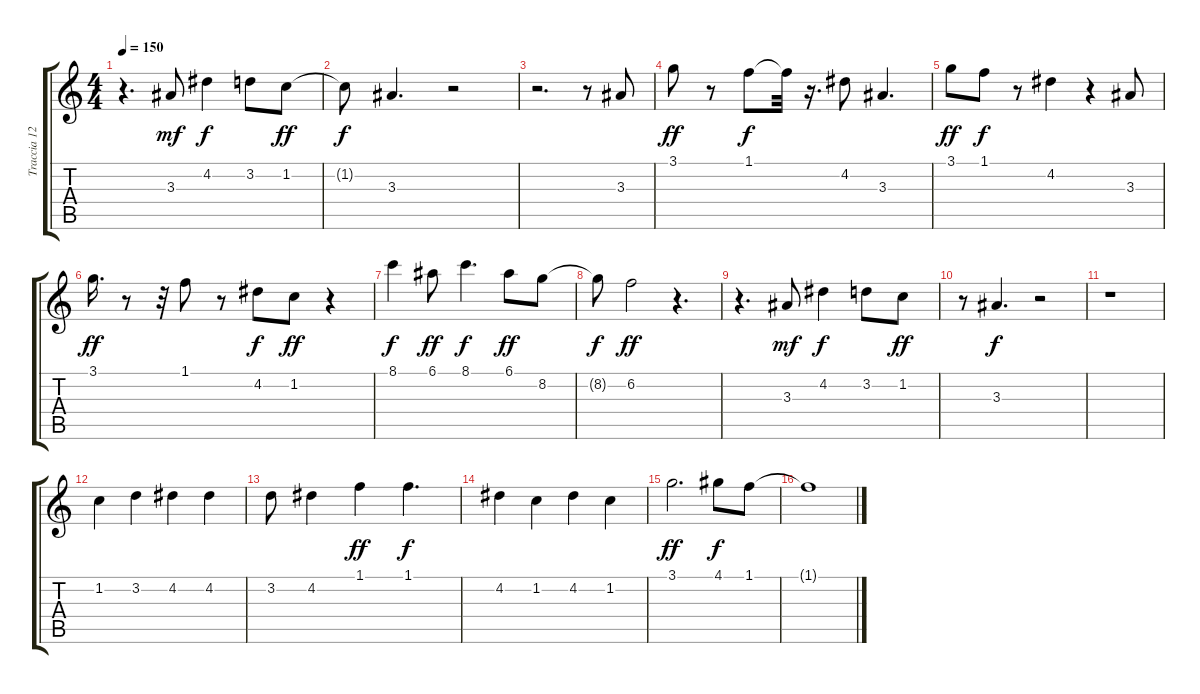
\track ("Traccia 12" "Traccia 12") {instrument overdrivenguitar}
\staff {score tabs}
\tuning (E4 B3 G3 D3 A2 E2) {hide}
\ts (4 4)
\tempo 150
\clef g2
\ks c
r.4{d dy f} 3.3.8{dy mf} 4.2.4{dy f} 3.2.8 1.2.8{dy ff} |
1.2{t}.8{dy f} 3.3.4{d} r.2 |
r.2{d} r.8 3.3.8 |
3.1.8{dy ff} r.8 1.1.8{dy f} 1.1{t}.32 r.16{d} 4.2.8 3.3.4{d} |
3.1.8{dy ff} 1.1.8{dy f} r.8 4.2.4 r.4 3.3.8 |
3.1.16{d dy ff} r.8 r.32 1.1.8 r.8 4.2.8{dy f} 1.2.8{dy ff} r.4 |
8.1.4{dy f} 6.1.8{dy ff} 8.1.4{d dy f} 6.1.8{dy ff} 8.2.8 |
8.2{t}.8{dy f} 6.2.2{dy ff} r.4{d} |
r.4{d} 3.3.8{dy mf} 4.2.4{dy f} 3.2.8 1.2.8{dy ff} |
r.8 3.3.4{d dy f} r.2 |
r.1 |
1.2.4 3.2.4 4.2.4 4.2.4 |
3.2.8 4.2.4 1.1.4{dy ff} 1.1.4{d dy f} |
4.2.4 1.2.4 4.2.4 1.2.4 |
3.1.2{d dy ff} 4.1.8{dy f} 1.1.8 |
1.1{t}.1
